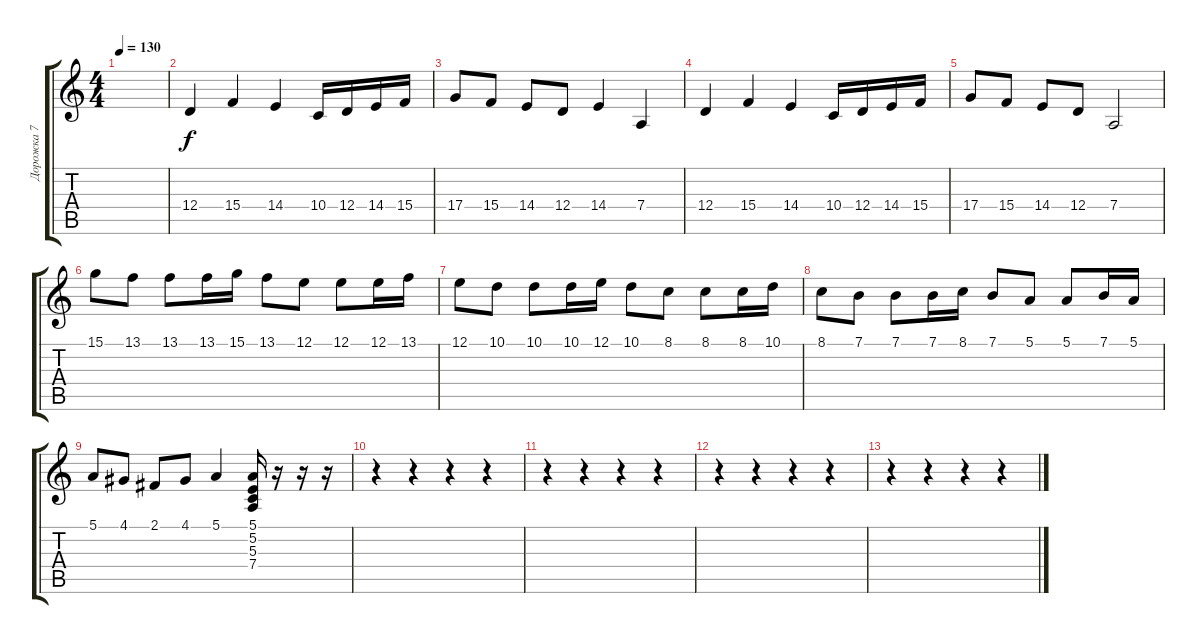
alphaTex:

\track ("Дорожка 7" "Дорожка 7") {instrument tangoaccordion}
\staff {score tabs}
\tuning (E4 B3 G3 D3 A2 E2) {hide}
\ts (4 4)
\tempo 130
\clef g2
\ks c
|
12.4.4 15.4.4 14.4.4 10.4.16 12.4.16 14.4.16 15.4.16 |
17.4.8 15.4.8 14.4.8 12.4.8 14.4.4 7.4.4 |
12.4.4 15.4.4 14.4.4 10.4.16 12.4.16 14.4.16 15.4.16 |
17.4.8 15.4.8 14.4.8 12.4.8 7.4.2 |
15.1.8 13.1.8 13.1.8 13.1.16 15.1.16 13.1.8 12.1.8 12.1.8 12.1.16 13.1.16 |
12.1.8 10.1.8 10.1.8 10.1.16 12.1.16 10.1.8 8.1.8 8.1.8 8.1.16 10.1.16 |
8.1.8 7.1.8 7.1.8 7.1.16 8.1.16 7.1.8 5.1.8 5.1.8 7.1.16 5.1.16 |
5.1.8 4.1.8 2.1.8 4.1.8 5.1.4 (5.1 5.2 5.3 7.4).16 r.16 r.16 r.16 |
r.4 r.4 r.4 r.4 |
r.4 r.4 r.4 r.4 |
r.4 r.4 r.4 r.4 |
r.4 r.4 r.4 r.4
